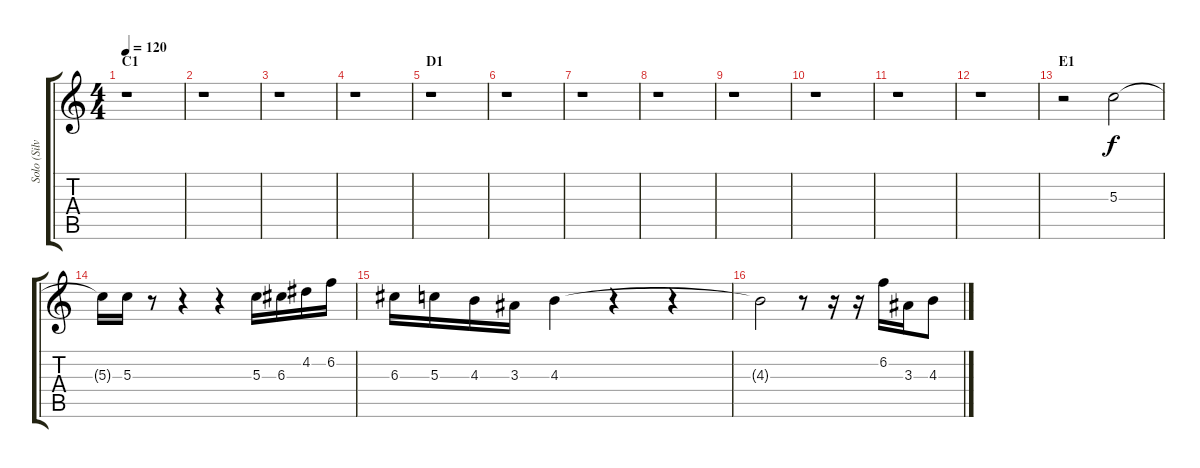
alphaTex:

\track ("Solo (Silver)" "Solo (Silv") {instrument distortionguitar}
\staff {score tabs}
\tuning (E4 B3 G3 D3 A2 E2) {hide}
\ts (4 4)
\section ("" "C1")
\tempo 120
\clef g2
\ks c
r.1{dy f} |
r.1 |
r.1 |
r.1 |
\section ("" "D1")
r.1 |
r.1 |
r.1 |
r.1 |
r.1 |
r.1 |
r.1 |
r.1 |
\section ("" "E1")
r.2 5.3.2 |
5.3{t}.16 5.3.16 r.8 r.4 r.4 5.3.16 6.3.16 4.2.16 6.2.16 |
6.3.16 5.3.16 4.3.16 3.3.16 4.3.4 r.4 r.4 |
4.3{t}.2 r.8 r.16 r.16 6.2.16 3.3.16 4.3.8
